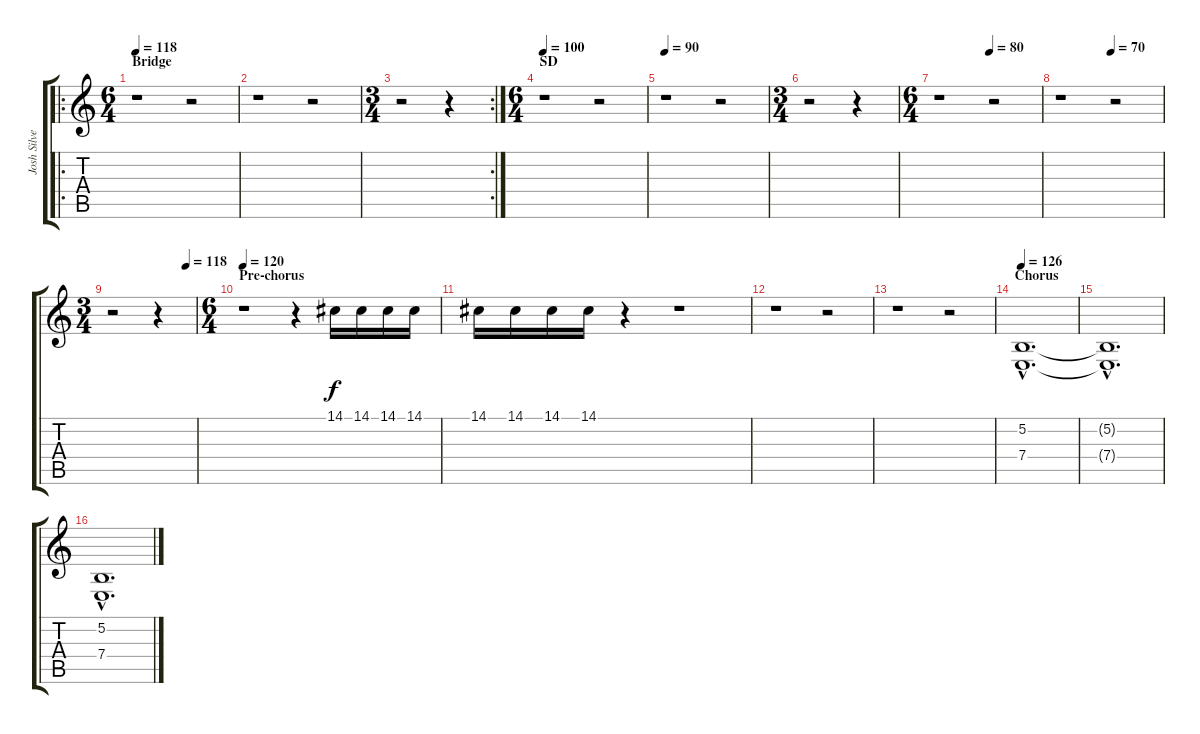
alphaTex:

\track ("Josh Silver - Keyboard 2" "Josh Silve") {instrument choiraahs}
\staff {score tabs}
\tuning (B3 Gb3 D3 A2 E2 B1) {hide}
\ro
\ts (6 4)
\section ("" "Bridge")
\tempo 118
\clef g2
\ks c
r.1{dy f} r.2 |
r.1 r.2 |
\rc 2
\ts (3 4)
r.2 r.4 |
\ts (6 4)
\section ("" "SD")
\tempo 100
r.1 r.2 |
\tempo 90
r.1 r.2 |
\ts (3 4)
r.2 r.4 |
\ts (6 4)
\tempo (80 0.5)
r.1 r.2 |
\tempo (70 0.5)
r.1 r.2 |
\ts (3 4)
\tempo (118 0.8888888888888888)
r.2 r.4 |
\ts (6 4)
\section ("" "Pre-chorus")
\tempo 120
r.1{volume 8 balance 8 instrument lead8bassandlead} r.4 14.1.16 14.1.16 14.1.16 14.1.16 |
14.1.16 14.1.16 14.1.16 14.1.16 r.4 r.1 |
r.1 r.2 |
r.1 r.2 |
\section ("" "Chorus")
\tempo 126
(5.2{hac} 7.4{hac}).1{d volume 6 balance 8 instrument choiraahs} |
(5.2{hac t} 7.4{hac t}).1{d} |
(5.2{hac} 7.4{hac}).1{d}
